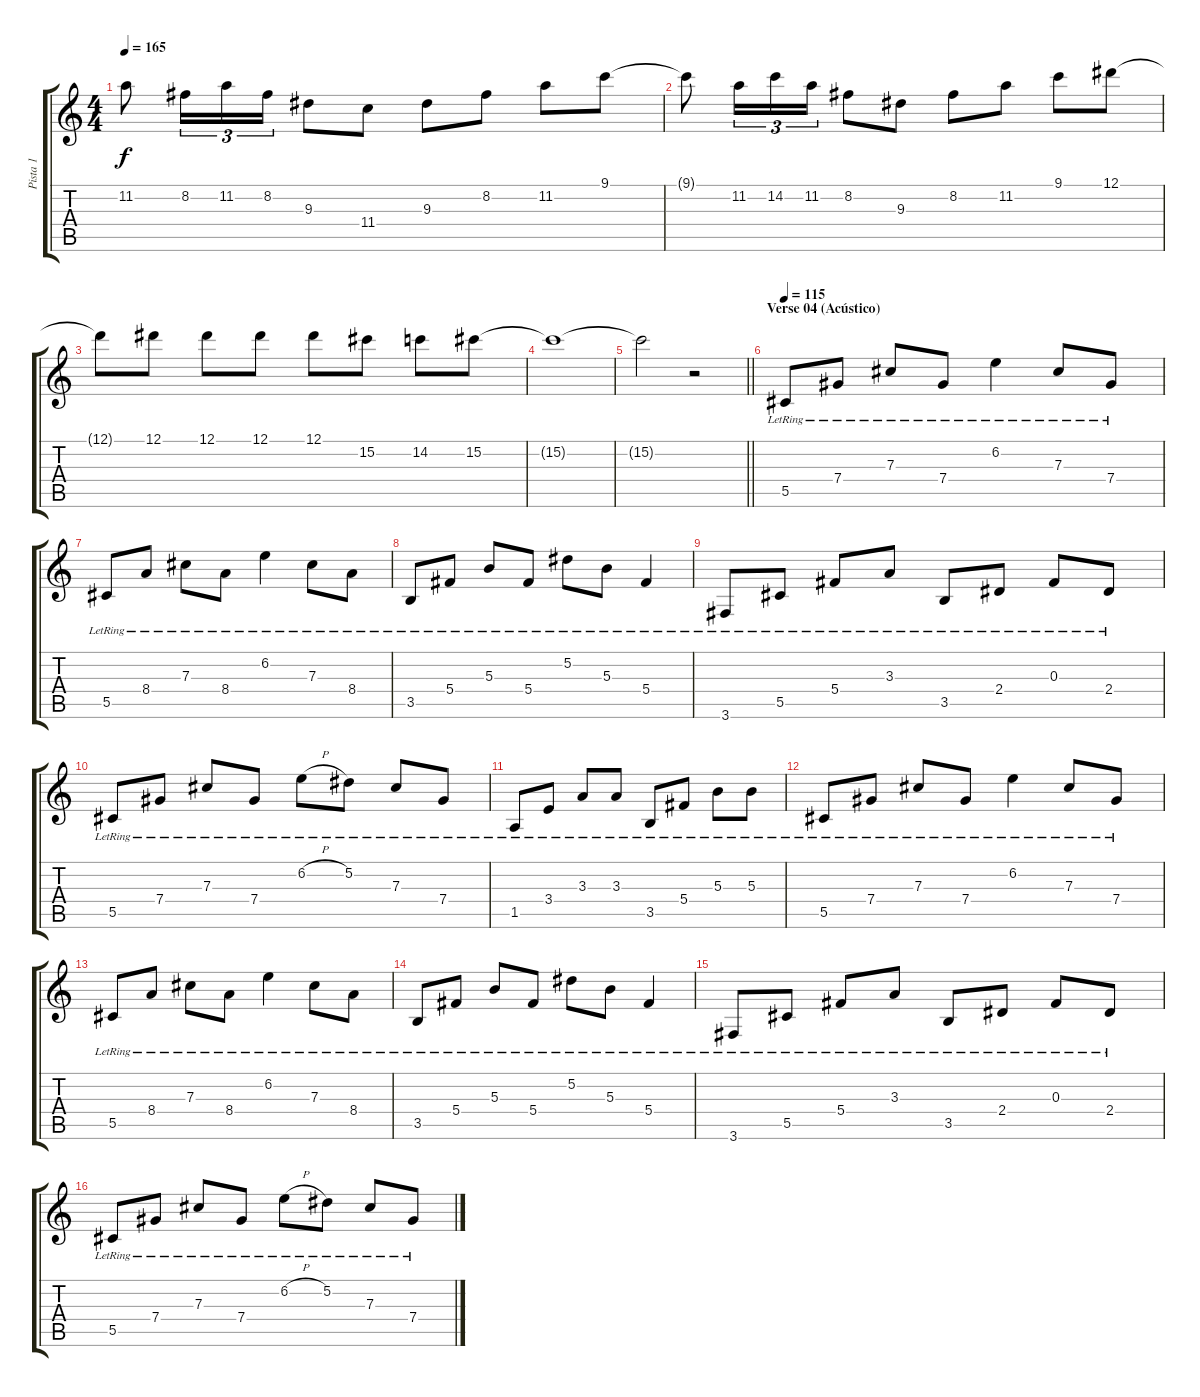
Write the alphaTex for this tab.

\track ("Pista 1" "Pista 1") {instrument overdrivenguitar}
\staff {score tabs}
\tuning (Eb4 Bb3 Gb3 Db3 Ab2 Eb2) {hide}
\ts (4 4)
\tempo 165
\clef g2
\ks c
11.2{t}.8{dy f} 8.2.16{tu (3 2)} 11.2.16{tu (3 2)} 8.2.16{tu (3 2)} 9.3.8 11.4.8 9.3.8 8.2.8 11.2.8 9.1.8 |
9.1{t}.8 11.2.16{tu (3 2)} 14.2.16{tu (3 2)} 11.2.16{tu (3 2)} 8.2.8 9.3.8 8.2.8 11.2.8 9.1.8 12.1.8 |
12.1{t}.8 12.1.8 12.1.8 12.1.8 12.1.8 15.2.8 14.2.8 15.2.8 |
15.2{t}.1 |
\barLineRight lightlight
15.2{t}.2 r.2 |
\section ("" "Verse 04 (Acústico)")
\tempo 115
5.5{lr}.8{instrument acousticguitarnylon} 7.4{lr}.8 7.3{lr}.8 7.4{lr}.8 6.2{lr}.4 7.3{lr}.8 7.4{lr}.8 |
5.5{lr}.8 8.4{lr}.8 7.3{lr}.8 8.4{lr}.8 6.2{lr}.4 7.3{lr}.8 8.4{lr}.8 |
3.5{lr}.8 5.4{lr}.8 5.3{lr}.8 5.4{lr}.8 5.2{lr}.8 5.3{lr}.8 5.4{lr}.4 |
3.6{lr}.8 5.5{lr}.8 5.4{lr}.8 3.3{lr}.8 3.5{lr}.8 2.4{lr}.8 0.3{lr}.8 2.4{lr}.8 |
5.5{lr}.8 7.4{lr}.8 7.3{lr}.8 7.4{lr}.8 6.2{h lr}.8 5.2{lr}.8 7.3{lr}.8 7.4{lr}.8 |
1.5{lr}.8 3.4{lr}.8 3.3{lr}.8 3.3{lr}.8 3.5{lr}.8 5.4{lr}.8 5.3{lr}.8 5.3{lr}.8 |
5.5{lr}.8 7.4{lr}.8 7.3{lr}.8 7.4{lr}.8 6.2{lr}.4 7.3{lr}.8 7.4{lr}.8 |
5.5{lr}.8 8.4{lr}.8 7.3{lr}.8 8.4{lr}.8 6.2{lr}.4 7.3{lr}.8 8.4{lr}.8 |
3.5{lr}.8 5.4{lr}.8 5.3{lr}.8 5.4{lr}.8 5.2{lr}.8 5.3{lr}.8 5.4{lr}.4 |
3.6{lr}.8 5.5{lr}.8 5.4{lr}.8 3.3{lr}.8 3.5{lr}.8 2.4{lr}.8 0.3{lr}.8 2.4{lr}.8 |
5.5{lr}.8 7.4{lr}.8 7.3{lr}.8 7.4{lr}.8 6.2{h lr}.8 5.2{lr}.8 7.3{lr}.8 7.4{lr}.8
